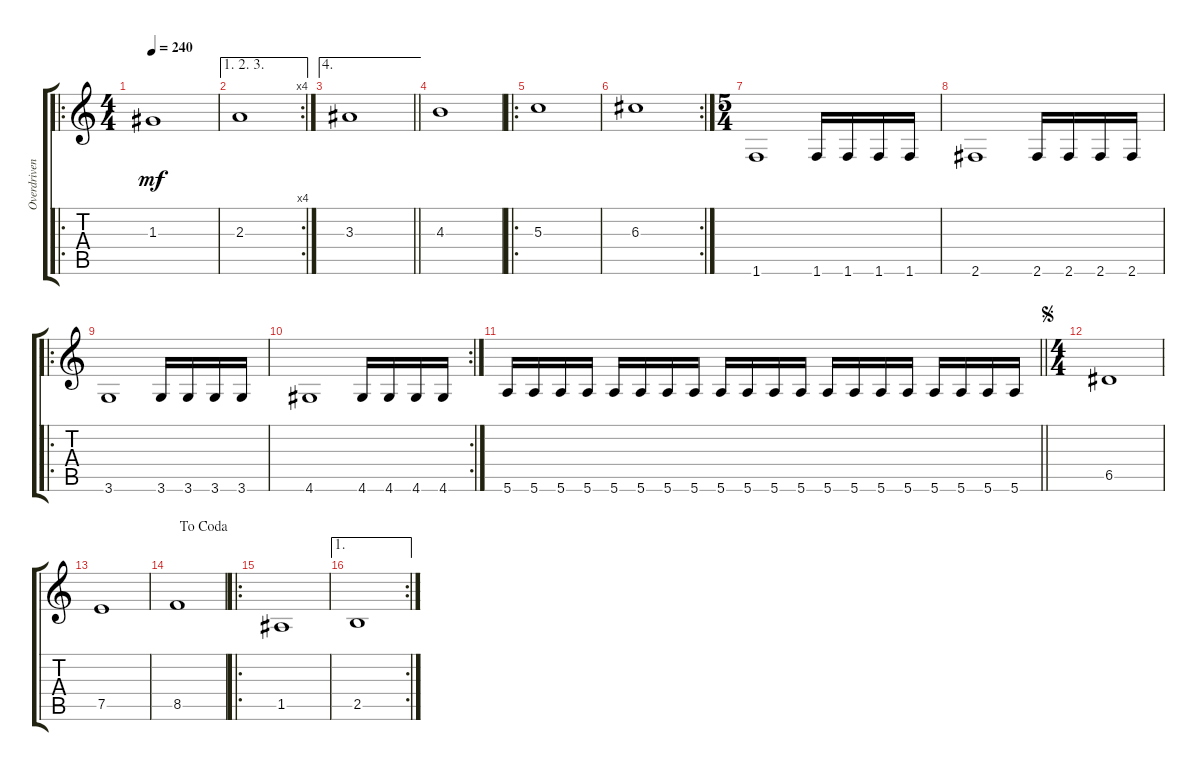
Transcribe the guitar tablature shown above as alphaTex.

\track ("Overdriven Guitar" "Overdriven") {instrument overdrivenguitar}
\staff {score tabs}
\tuning (E4 B3 G3 D3 A2 E2) {hide}
\ro
\ts (4 4)
\tempo 240
\clef g2
\ks c
1.3.1{dy mf instrument overdrivenguitar} |
\ae (1 2 3)
\rc 4
2.3.1 |
\ae 4
\barLineRight lightlight
3.3.1 |
4.3.1 |
\ro
5.3.1 |
\rc 2
6.3.1 |
\ts (5 4)
1.6.1 1.6.16 1.6.16 1.6.16 1.6.16 |
2.6.1 2.6.16 2.6.16 2.6.16 2.6.16 |
\ro
3.6.1 3.6.16 3.6.16 3.6.16 3.6.16 |
\rc 2
4.6.1 4.6.16 4.6.16 4.6.16 4.6.16 |
\barLineRight lightlight
5.6.16 5.6.16 5.6.16 5.6.16 5.6.16 5.6.16 5.6.16 5.6.16 5.6.16 5.6.16 5.6.16 5.6.16 5.6.16 5.6.16 5.6.16 5.6.16 5.6.16 5.6.16 5.6.16 5.6.16 |
\ts (4 4)
\jump segno
6.5.1 |
7.5.1 |
\jump dacoda
8.5.1 |
\ro
1.5.1 |
\ae 1
\rc 2
2.5.1
